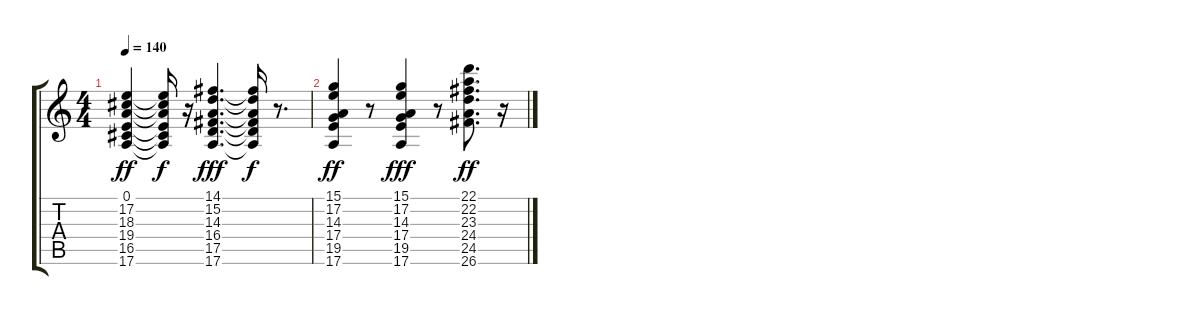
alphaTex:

\track "" {instrument brasssection}
\staff {score tabs}
\tuning (E4 B3 G3 D3 A2 E2) {hide}
\ts (4 4)
\tempo 140
\clef g2
\ks c
(0.1 17.2 18.3 19.4 16.5 17.6).4{dy ff} (0.1{t} 17.2{t} 18.3{t} 19.4{t} 16.5{t} 17.6{t}).16{dy f} r.16 (14.1 15.2 14.3 16.4 17.5 17.6).4{d dy fff} (14.1{t} 15.2{t} 14.3{t} 16.4{t} 17.5{t} 17.6{t}).16{dy f} r.8{d} |
(15.1 17.2 14.3 17.4 19.5 17.6).4{dy ff} r.8 (15.1 17.2 14.3 17.4 19.5 17.6).4{dy fff} r.8 (22.1 22.2 23.3 24.4 24.5 26.6).8{d dy ff} r.16
